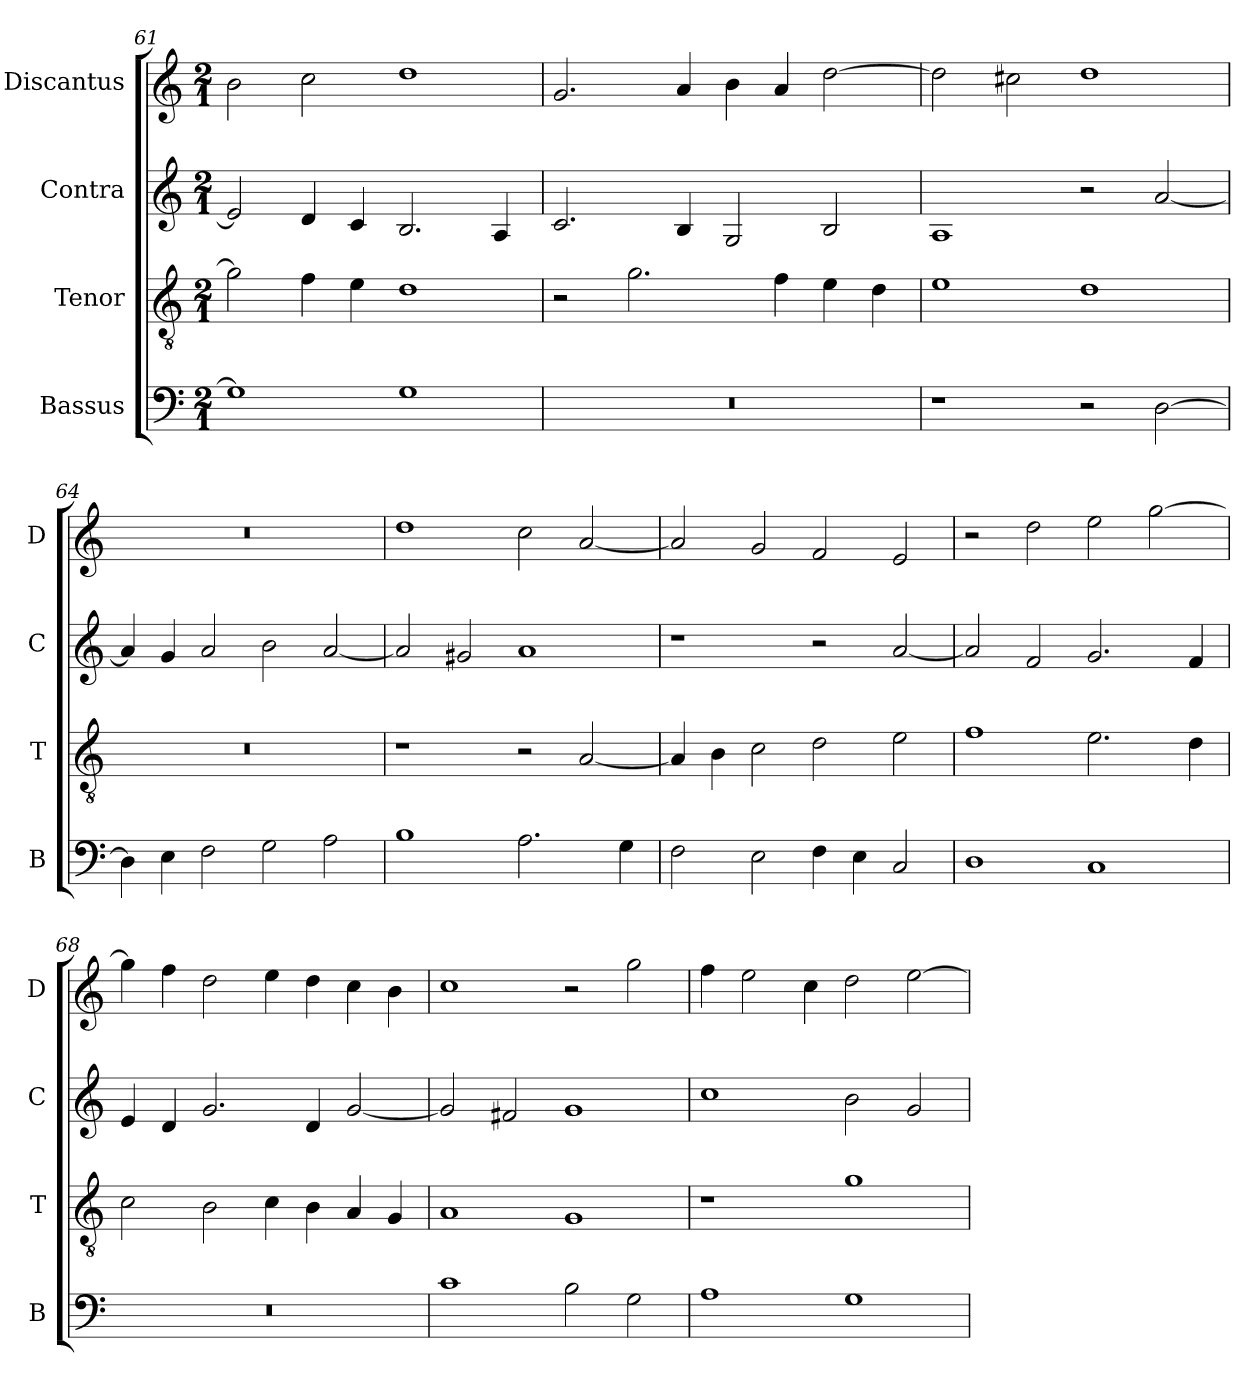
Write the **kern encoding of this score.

**kern	**kern	**kern	**kern
*part4	*part3	*part2	*part1
*staff4	*staff3	*staff2	*staff1
*I"Bassus	*I"Tenor	*I"Contra	*I"Discantus
*I'B	*I'T	*I'C	*I'D
*clefF4	*clefGv2	*clefG2	*clefG2
*k[]	*k[]	*k[]	*k[]
*M2/1	*M2/1	*M2/1	*M2/1
=61	=61	=61	=61
1G]	2g\]	2e/]	2b\
.	4f\	4d/	2cc\
.	4e\	4c/	.
1G	1d	2.B/	1dd
.	.	4A/	.
=62	=62	=62	=62
0r	2r	2.c/	2.g/
.	2.g\	.	.
.	.	4B/	4a/
.	.	2G/	4b\
.	4f\	.	4a/
.	4e\	2B/	[2dd\
.	4d\	.	.
=63	=63	=63	=63
1r	1e	1A	2dd\]
.	.	.	2cc#X\
2r	1d	2r	1dd
[2D\	.	[2a/	.
=64	=64	=64	=64
4D\]	0r	4a/]	0r
4E\	.	4g/	.
2F\	.	2a/	.
2G\	.	2b\	.
2A\	.	[2a/	.
=65	=65	=65	=65
1B	1r	2a/]	1dd
.	.	2g#X/	.
2.A\	2r	1a	2cc\
.	[2A/	.	[2a/
4G\	.	.	.
=66	=66	=66	=66
2F\	4A/]	1r	2a/]
.	4B\	.	.
2E\	2c\	.	2g/
4F\	2d\	2r	2f/
4E\	.	.	.
2C/	2e\	[2a/	2e/
=67	=67	=67	=67
1D	1f	2a/]	2r
.	.	2f/	2dd\
1C	2.e\	2.g/	2ee\
.	.	.	[2gg\
.	4d\	4f/	.
=68	=68	=68	=68
0r	2c\	4e/	4gg\]
.	.	4d/	4ff\
.	2B\	2.g/	2dd\
.	4c\	.	4ee\
.	4B\	4d/	4dd\
.	4A/	[2g/	4cc\
.	4G/	.	4b\
=69	=69	=69	=69
1c	1A	2g/]	1cc
.	.	2f#X/	.
2B\	1G	1g	2r
2G\	.	.	2gg\
=70	=70	=70	=70
1A	1r	1cc	4ff\
.	.	.	2ee\
.	.	.	4cc\
1G	1g	2b\	2dd\
.	.	2g/	[2ee\
=	=	=	=
*-	*-	*-	*-
